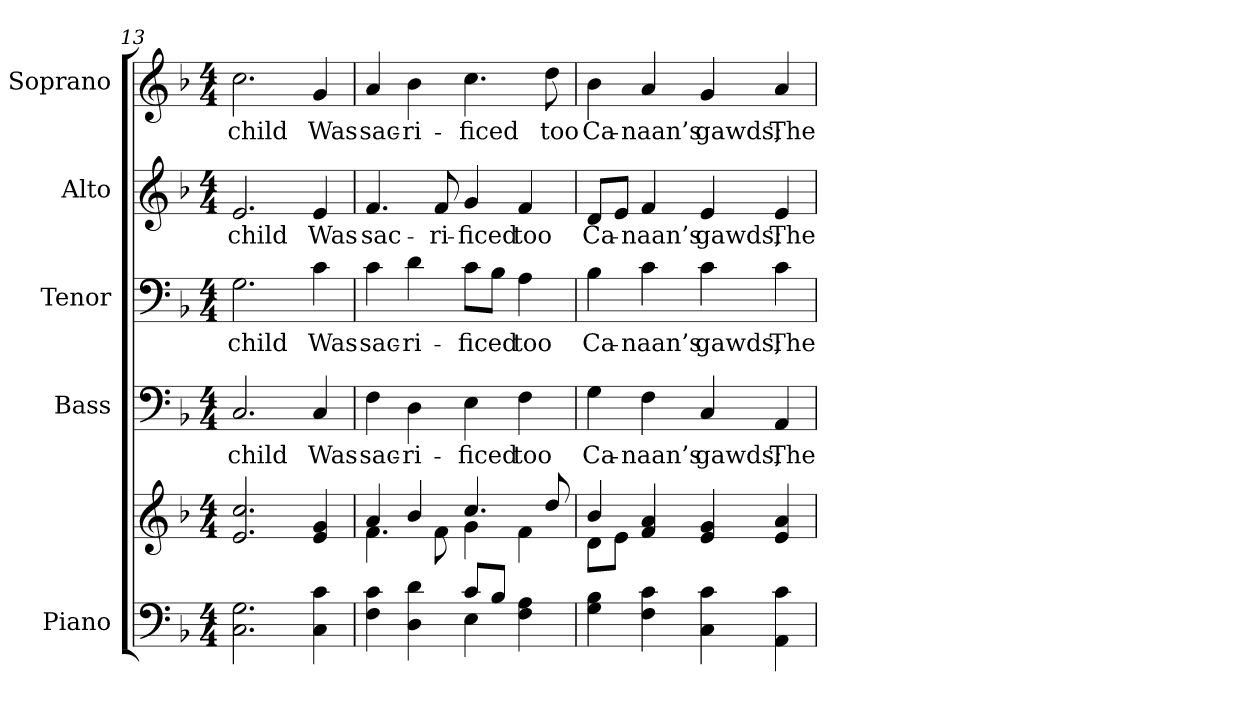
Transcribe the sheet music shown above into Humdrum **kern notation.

**kern	**kern	**kern	**text	**kern	**text	**kern	**text	**kern	**text
*part5	*part5	*part4	*part4	*part3	*part3	*part2	*part2	*part1	*part1
*staff6	*staff5	*staff4	*staff4	*staff3	*staff3	*staff2	*staff2	*staff1	*staff1
*I"Piano	*	*I"Bass	*	*I"Tenor	*	*I"Alto	*	*I"Soprano	*
*I'Pno.	*	*I'B.	*	*I'T.	*	*I'A.	*	*I'S.	*
*clefF4	*clefG2	*clefF4	*	*clefF4	*	*clefG2	*	*clefG2	*
*k[b-]	*k[b-]	*k[b-]	*	*k[b-]	*	*k[b-]	*	*k[b-]	*
*F:	*F:	*F:	*	*F:	*	*F:	*	*F:	*
*M4/4	*M4/4	*M4/4	*	*M4/4	*	*M4/4	*	*M4/4	*
=13	=13	=13	=13	=13	=13	=13	=13	=13	=13
!	!	!	!LO:LY:b:color=#000000	!	!	!	!	!	!
!	!	!	!	!	!LO:LY:b:color=#000000	!	!	!	!
!	!	!	!	!	!	!	!LO:LY:b:color=#000000	!	!
!	!	!	!	!	!	!	!	!	!LO:LY:b:color=#000000
2.Ci\ 2.Gi	2.ei/ 2.cci	2.Ci/	child	2.Gi\	child	2.ei/	child	2.cci\	child
!	!	!	!LO:LY:b:color=#000000	!	!	!	!	!	!
!	!	!	!	!	!LO:LY:b:color=#000000	!	!	!	!
!	!	!	!	!	!	!	!LO:LY:b:color=#000000	!	!
!	!	!	!	!	!	!	!	!	!LO:LY:b:color=#000000
4Ci\ 4ci	4ei/ 4gi	4Ci/	Was	4ci\	Was	4ei/	Was	4gi/	Was
!!LO:PB:g=z
=14	=14	=14	=14	=14	=14	=14	=14	=14	=14
*^	*^	*	*	*	*	*	*	*	*
!	!	!	!	!	!LO:LY:b:color=#000000	!	!	!	!	!	!
!	!	!	!	!	!	!	!LO:LY:b:color=#000000	!	!	!	!
!	!	!	!	!	!	!	!	!	!LO:LY:b:color=#000000	!	!
!	!	!	!	!	!	!	!	!	!	!	!LO:LY:b:color=#000000
4Fi\ 4ci	2ryy	4ai/	4.fi\	4Fi\	sac-	4ci\	sac-	4.fi/	sac-	4ai/	sac-
!	!	!	!	!	!LO:LY:b:color=#000000	!	!	!	!	!	!
!	!	!	!	!	!	!	!LO:LY:b:color=#000000	!	!	!	!
!	!	!	!	!	!	!	!	!	!	!	!LO:LY:b:color=#000000
4Di\ 4di	.	4b-i/	.	4Di\	-ri-	4di\	-ri-	.	.	4b-i\	-ri-
!	!	!	!	!	!	!	!	!	!LO:LY:b:color=#000000	!	!
.	.	.	8fi\	.	.	.	.	8fi/	-ri-	.	.
!	!	!	!	!	!LO:LY:b:color=#000000	!	!	!	!	!	!
!	!	!	!	!	!	!	!LO:LY:b:color=#000000	!	!	!	!
!	!	!	!	!	!	!	!	!	!LO:LY:b:color=#000000	!	!
!	!	!	!	!	!	!	!	!	!	!	!LO:LY:b:color=#000000
8ci/L	4Ei\	4.cci/	4gi\	4Ei\	-ficed	8ci\L	-ficed	4gi/	-ficed	4.cci\	-ficed
8B-i/J	.	.	.	.	.	8B-i\J	.	.	.	.	.
!	!	!	!	!	!LO:LY:b:color=#000000	!	!	!	!	!	!
!	!	!	!	!	!	!	!LO:LY:b:color=#000000	!	!	!	!
!	!	!	!	!	!	!	!	!	!LO:LY:b:color=#000000	!	!
4Fi\ 4Ai	4ryy	.	4fi\	4Fi\	too	4Ai\	too	4fi/	too	.	.
!	!	!	!	!	!	!	!	!	!	!	!LO:LY:b:color=#000000
.	.	8ddi/	.	.	.	.	.	.	.	8ddi\	too
*v	*v	*	*	*	*	*	*	*	*	*	*
=15	=15	=15	=15	=15	=15	=15	=15	=15	=15	=15
!	!	!	!	!LO:LY:b:color=#000000	!	!	!	!	!	!
!	!	!	!	!	!	!LO:LY:b:color=#000000	!	!	!	!
!	!	!	!	!	!	!	!	!LO:LY:b:color=#000000	!	!
!	!	!	!	!	!	!	!	!	!	!LO:LY:b:color=#000000
4Gi\ 4B-i	4b-i/	8di\L	4Gi\	Ca-	4B-i\	Ca-	8di/L	Ca-	4b-i\	Ca-
.	.	8ei\J	.	.	.	.	8ei/J	.	.	.
!	!	!	!	!LO:LY:b:color=#000000	!	!	!	!	!	!
!	!	!	!	!	!	!LO:LY:b:color=#000000	!	!	!	!
!	!	!	!	!	!	!	!	!LO:LY:b:color=#000000	!	!
!	!	!	!	!	!	!	!	!	!	!LO:LY:b:color=#000000
4Fi\ 4ci	4fi/ 4ai	2.ryy	4Fi\	-naan’s	4ci\	-naan’s	4fi/	-naan’s	4ai/	-naan’s
!	!	!	!	!LO:LY:b:color=#000000	!	!	!	!	!	!
!	!	!	!	!	!	!LO:LY:b:color=#000000	!	!	!	!
!	!	!	!	!	!	!	!	!LO:LY:b:color=#000000	!	!
!	!	!	!	!	!	!	!	!	!	!LO:LY:b:color=#000000
4Ci\ 4ci	4ei/ 4gi	.	4Ci/	gawds;	4ci\	gawds;	4ei/	gawds;	4gi/	gawds;
!	!	!	!	!LO:LY:b:color=#000000	!	!	!	!	!	!
!	!	!	!	!	!	!LO:LY:b:color=#000000	!	!	!	!
!	!	!	!	!	!	!	!	!LO:LY:b:color=#000000	!	!
!	!	!	!	!	!	!	!	!	!	!LO:LY:b:color=#000000
4AAi\ 4ci	4ei/ 4ai	.	4AAi/	The	4ci\	The	4ei/	The	4ai/	The
*	*v	*v	*	*	*	*	*	*	*	*
=	=	=	=	=	=	=	=	=	=
*-	*-	*-	*-	*-	*-	*-	*-	*-	*-
